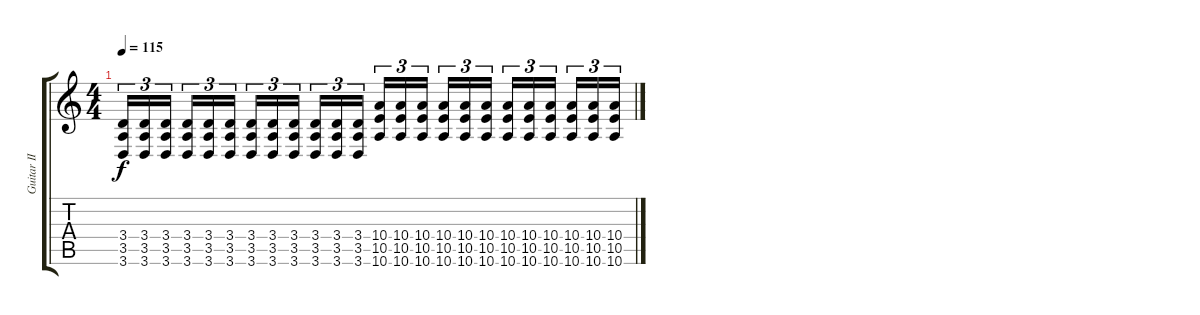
\track ("Guitar II" "Guitar II") {instrument distortionguitar}
\staff {score tabs}
\tuning (Db4 Ab3 E3 B2 Gb2 B1) {hide}
\ts (4 4)
\tempo 115
\clef g2
\ks c
(3.4 3.5 3.6).16{tu (3 2) dy f} (3.4 3.5 3.6).16{tu (3 2)} (3.4 3.5 3.6).16{tu (3 2)} (3.4 3.5 3.6).16{tu (3 2)} (3.4 3.5 3.6).16{tu (3 2)} (3.4 3.5 3.6).16{tu (3 2)} (3.4 3.5 3.6).16{tu (3 2)} (3.4 3.5 3.6).16{tu (3 2)} (3.4 3.5 3.6).16{tu (3 2)} (3.4 3.5 3.6).16{tu (3 2)} (3.4 3.5 3.6).16{tu (3 2)} (3.4 3.5 3.6).16{tu (3 2)} (10.4 10.5 10.6).16{tu (3 2)} (10.4 10.5 10.6).16{tu (3 2)} (10.4 10.5 10.6).16{tu (3 2)} (10.4 10.5 10.6).16{tu (3 2)} (10.4 10.5 10.6).16{tu (3 2)} (10.4 10.5 10.6).16{tu (3 2)} (10.4 10.5 10.6).16{tu (3 2)} (10.4 10.5 10.6).16{tu (3 2)} (10.4 10.5 10.6).16{tu (3 2)} (10.4 10.5 10.6).16{tu (3 2)} (10.4 10.5 10.6).16{tu (3 2)} (10.4 10.5 10.6).16{tu (3 2)}
